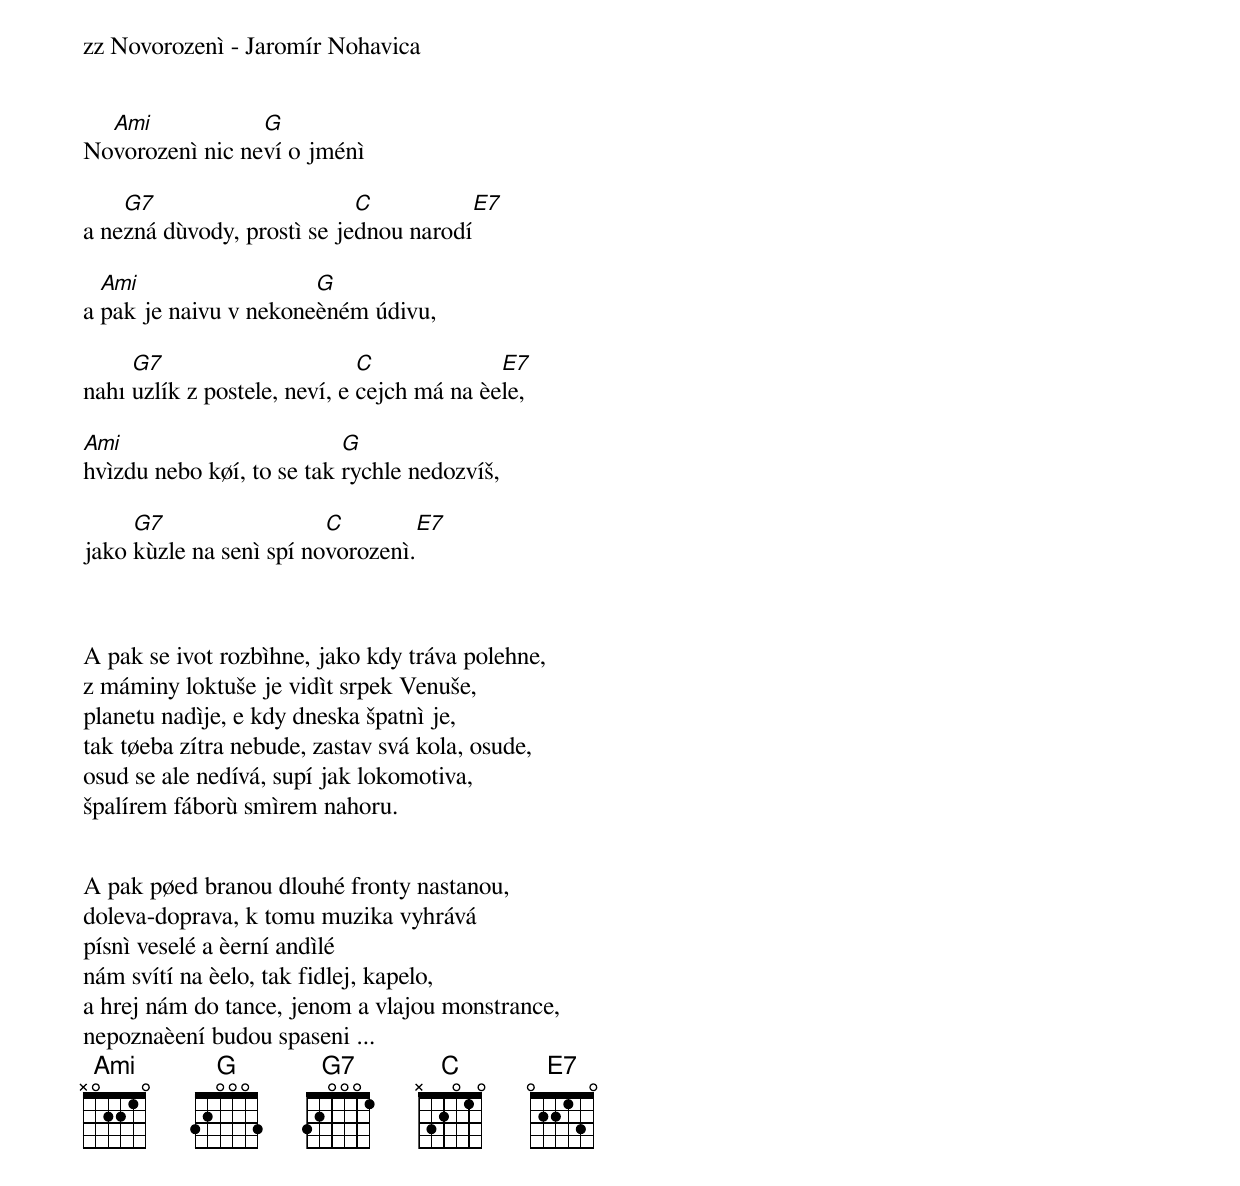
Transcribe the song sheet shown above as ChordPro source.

zz Novorozenì - Jaromír Nohavica


No[Ami]vorozenì nic ne[G]ví o jménì

a ne[G7]zná dùvody, prostì se je[C]dnou narodí[E7]

a [Ami]pak je naivu v nekone[G]èném údivu,

nahı [G7]uzlík z postele, neví, e [C]cejch má na èe[E7]le,

[Ami]hvìzdu nebo køí, to se tak [G]rychle nedozvíš,

jako [G7]kùzle na senì spí no[C]vorozenì.[E7]



A pak se ivot rozbìhne, jako kdy tráva polehne,
z máminy loktuše je vidìt srpek Venuše,
planetu nadìje, e kdy dneska špatnì je,
tak tøeba zítra nebude, zastav svá kola, osude,
osud se ale nedívá, supí jak lokomotiva,
špalírem fáborù smìrem nahoru.


A pak pøed branou dlouhé fronty nastanou,
doleva-doprava, k tomu muzika vyhrává
písnì veselé a èerní andìlé
nám svítí na èelo, tak fidlej, kapelo,
a hrej nám do tance, jenom a vlajou monstrance,
nepoznaèení budou spaseni ...
